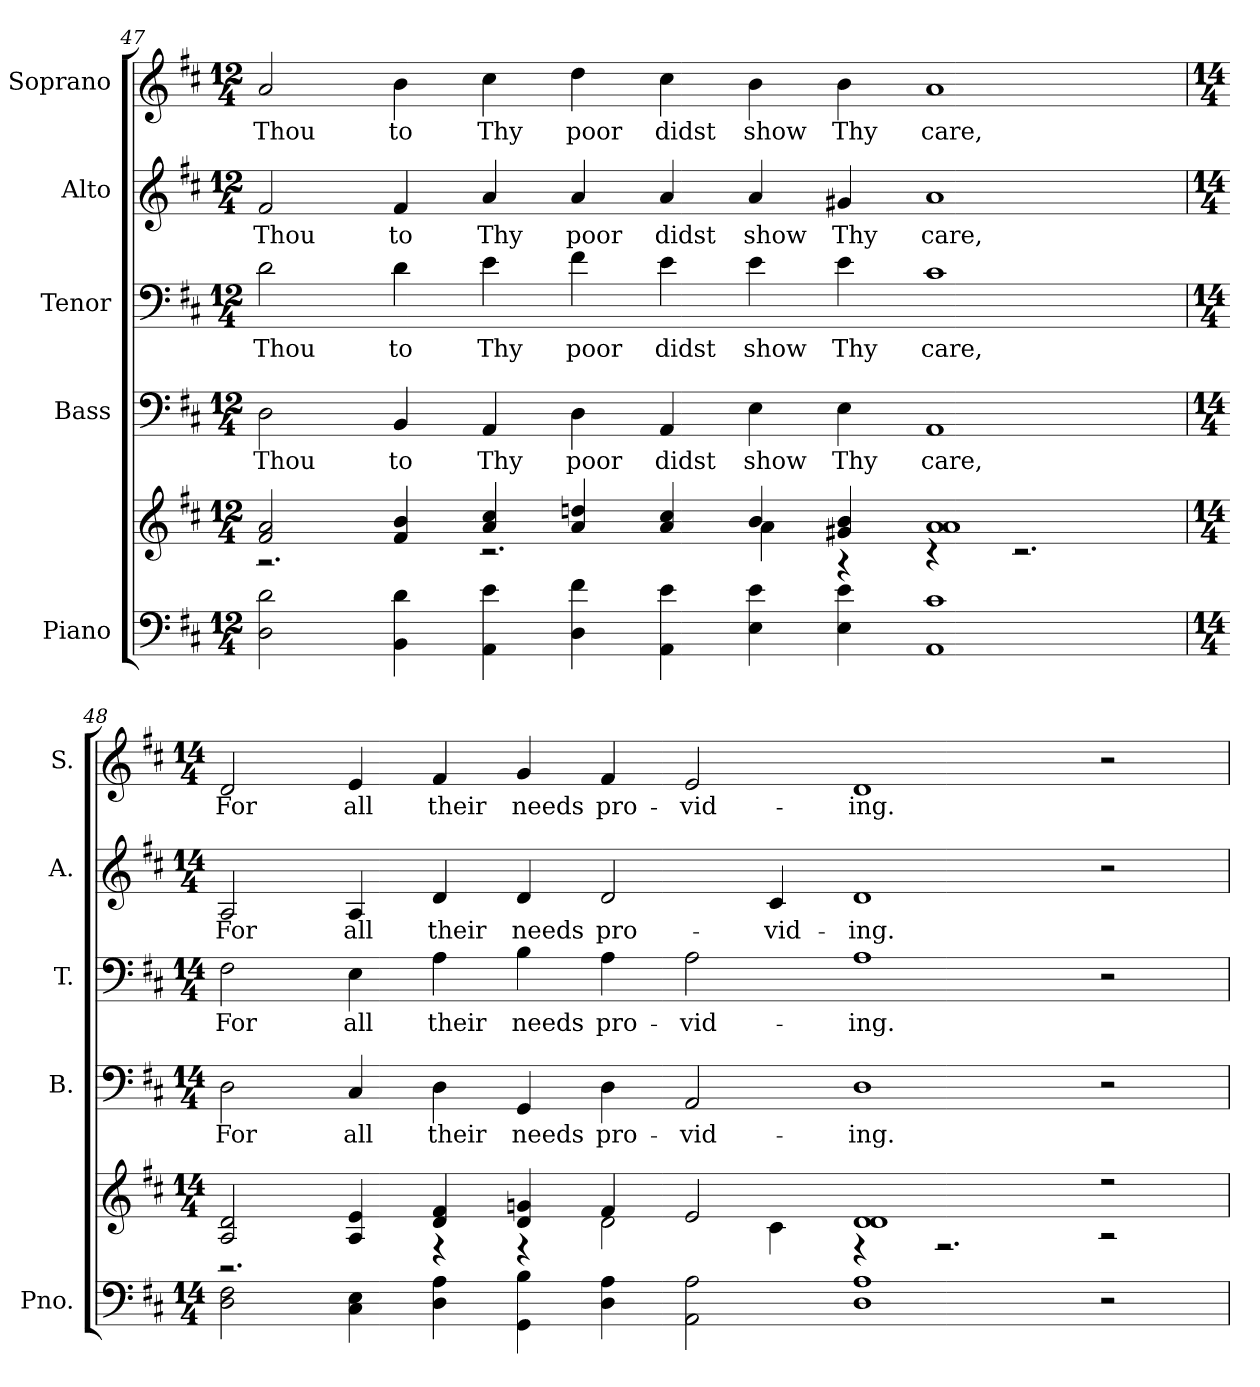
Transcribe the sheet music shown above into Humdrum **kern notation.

**kern	**kern	**kern	**text	**kern	**text	**kern	**text	**kern	**text
*part5	*part5	*part4	*part4	*part3	*part3	*part2	*part2	*part1	*part1
*staff6	*staff5	*staff4	*staff4	*staff3	*staff3	*staff2	*staff2	*staff1	*staff1
*I"Piano	*	*I"Bass	*	*I"Tenor	*	*I"Alto	*	*I"Soprano	*
*I'Pno.	*	*I'B.	*	*I'T.	*	*I'A.	*	*I'S.	*
!!LO:PB:g=z
*clefF4	*clefG2	*clefF4	*	*clefF4	*	*clefG2	*	*clefG2	*
*k[f#c#]	*k[f#c#]	*k[f#c#]	*	*k[f#c#]	*	*k[f#c#]	*	*k[f#c#]	*
*D:	*D:	*D:	*	*D:	*	*D:	*	*D:	*
*M12/4	*M12/4	*M12/4	*	*M12/4	*	*M12/4	*	*M12/4	*
=47	=47	=47	=47	=47	=47	=47	=47	=47	=47
*	*^	*	*	*	*	*	*	*	*
!	!	!	!	!LO:LY:b:color=#000000	!	!	!	!	!	!
!	!	!	!	!	!	!LO:LY:b:color=#000000	!	!	!	!
!	!	!	!	!	!	!	!	!LO:LY:b:color=#000000	!	!
!	!	!	!	!	!	!	!	!	!	!LO:LY:b:color=#000000
2Di\ 2di	2f#i/ 2ai	2.r	2Di\	Thou	2di\	Thou	2f#i/	Thou	2ai/	Thou
!	!	!	!	!LO:LY:b:color=#000000	!	!	!	!	!	!
!	!	!	!	!	!	!LO:LY:b:color=#000000	!	!	!	!
!	!	!	!	!	!	!	!	!LO:LY:b:color=#000000	!	!
!	!	!	!	!	!	!	!	!	!	!LO:LY:b:color=#000000
4BBi\ 4di	4f#i/ 4bi	.	4BBi/	to	4di\	to	4f#i/	to	4bi\	to
!	!	!	!	!LO:LY:b:color=#000000	!	!	!	!	!	!
!	!	!	!	!	!	!LO:LY:b:color=#000000	!	!	!	!
!	!	!	!	!	!	!	!	!LO:LY:b:color=#000000	!	!
!	!	!	!	!	!	!	!	!	!	!LO:LY:b:color=#000000
4AAi\ 4ei	4ai/ 4cc#i	2.r	4AAi/	Thy	4ei\	Thy	4ai/	Thy	4cc#i\	Thy
!	!	!	!	!LO:LY:b:color=#000000	!	!	!	!	!	!
!	!	!	!	!	!	!LO:LY:b:color=#000000	!	!	!	!
!	!	!	!	!	!	!	!	!LO:LY:b:color=#000000	!	!
!	!	!	!	!	!	!	!	!	!	!LO:LY:b:color=#000000
4Di\ 4f#i	4ai/ 4ddni	.	4Di\	poor	4f#i\	poor	4ai/	poor	4ddi\	poor
!	!	!	!	!LO:LY:b:color=#000000	!	!	!	!	!	!
!	!	!	!	!	!	!LO:LY:b:color=#000000	!	!	!	!
!	!	!	!	!	!	!	!	!LO:LY:b:color=#000000	!	!
!	!	!	!	!	!	!	!	!	!	!LO:LY:b:color=#000000
4AAi\ 4ei	4ai/ 4cc#i	.	4AAi/	didst	4ei\	didst	4ai/	didst	4cc#i\	didst
!	!	!	!	!LO:LY:b:color=#000000	!	!	!	!	!	!
!	!	!	!	!	!	!LO:LY:b:color=#000000	!	!	!	!
!	!	!	!	!	!	!	!	!LO:LY:b:color=#000000	!	!
!	!	!	!	!	!	!	!	!	!	!LO:LY:b:color=#000000
4Ei\ 4ei	4bi/	4ai\	4Ei\	show	4ei\	show	4ai/	show	4bi\	show
!	!	!	!	!LO:LY:b:color=#000000	!	!	!	!	!	!
!	!	!	!	!	!	!LO:LY:b:color=#000000	!	!	!	!
!	!	!	!	!	!	!	!	!LO:LY:b:color=#000000	!	!
!	!	!	!	!	!	!	!	!	!	!LO:LY:b:color=#000000
4Ei\ 4ei	4g#Xi/ 4bi	4r	4Ei\	Thy	4ei\	Thy	4g#Xi/	Thy	4bi\	Thy
!	!	!	!	!LO:LY:b:color=#000000	!	!	!	!	!	!
!	!	!	!	!	!	!LO:LY:b:color=#000000	!	!	!	!
!	!	!	!	!	!	!	!	!LO:LY:b:color=#000000	!	!
!	!	!	!	!	!	!	!	!	!	!LO:LY:b:color=#000000
1AAi 1c#i	1ai 1ai	4r	1AAi	care,	1c#i	care,	1ai	care,	1ai	care,
.	.	2.r	.	.	.	.	.	.	.	.
=48	=48	=48	=48	=48	=48	=48	=48	=48	=48	=48
*M14/4	*M14/4	*	*M14/4	*	*M14/4	*	*M14/4	*	*M14/4	*
!	!	!	!	!LO:LY:b:color=#000000	!	!	!	!	!	!
!	!	!	!	!	!	!LO:LY:b:color=#000000	!	!	!	!
!	!	!	!	!	!	!	!	!LO:LY:b:color=#000000	!	!
!	!	!	!	!	!	!	!	!	!	!LO:LY:b:color=#000000
2Di\ 2F#i	2Ai/ 2di	2.r	2Di\	For	2F#i\	For	2Ai/	For	2di/	For
!	!	!	!	!LO:LY:b:color=#000000	!	!	!	!	!	!
!	!	!	!	!	!	!LO:LY:b:color=#000000	!	!	!	!
!	!	!	!	!	!	!	!	!LO:LY:b:color=#000000	!	!
!	!	!	!	!	!	!	!	!	!	!LO:LY:b:color=#000000
4C#i\ 4Ei	4Ai/ 4ei	.	4C#i/	all	4Ei\	all	4Ai/	all	4ei/	all
!	!	!	!	!LO:LY:b:color=#000000	!	!	!	!	!	!
!	!	!	!	!	!	!LO:LY:b:color=#000000	!	!	!	!
!	!	!	!	!	!	!	!	!LO:LY:b:color=#000000	!	!
!	!	!	!	!	!	!	!	!	!	!LO:LY:b:color=#000000
4Di\ 4Ai	4di/ 4f#i	4r	4Di\	their	4Ai\	their	4di/	their	4f#i/	their
!	!	!	!	!LO:LY:b:color=#000000	!	!	!	!	!	!
!	!	!	!	!	!	!LO:LY:b:color=#000000	!	!	!	!
!	!	!	!	!	!	!	!	!LO:LY:b:color=#000000	!	!
!	!	!	!	!	!	!	!	!	!	!LO:LY:b:color=#000000
4GGi\ 4Bi	4di/ 4gni	4r	4GGi/	needs	4Bi\	needs	4di/	needs	4gi/	needs
!	!	!	!	!LO:LY:b:color=#000000	!	!	!	!	!	!
!	!	!	!	!	!	!LO:LY:b:color=#000000	!	!	!	!
!	!	!	!	!	!	!	!	!LO:LY:b:color=#000000	!	!
!	!	!	!	!	!	!	!	!	!	!LO:LY:b:color=#000000
4Di\ 4Ai	4f#i/	2di\	4Di\	pro-	4Ai\	pro-	2di/	pro-	4f#i/	pro-
!	!	!	!	!LO:LY:b:color=#000000	!	!	!	!	!	!
!	!	!	!	!	!	!LO:LY:b:color=#000000	!	!	!	!
!	!	!	!	!	!	!	!	!	!	!LO:LY:b:color=#000000
2AAi\ 2Ai	2ei/	.	2AAi/	-vid-	2Ai\	-vid-	.	.	2ei/	-vid-
!	!	!	!	!	!	!	!	!LO:LY:b:color=#000000	!	!
.	.	4c#i\	.	.	.	.	4c#i/	-vid-	.	.
!	!	!	!	!LO:LY:b:color=#000000	!	!	!	!	!	!
!	!	!	!	!	!	!LO:LY:b:color=#000000	!	!	!	!
!	!	!	!	!	!	!	!	!LO:LY:b:color=#000000	!	!
!	!	!	!	!	!	!	!	!	!	!LO:LY:b:color=#000000
1Di 1Ai	1di 1di	4r	1Di	-ing.	1Ai	-ing.	1di	-ing.	1di	-ing.
.	.	2.r	.	.	.	.	.	.	.	.
2r	2r	2r	2r	.	2r	.	2r	.	2r	.
*	*v	*v	*	*	*	*	*	*	*	*
=	=	=	=	=	=	=	=	=	=
*-	*-	*-	*-	*-	*-	*-	*-	*-	*-
